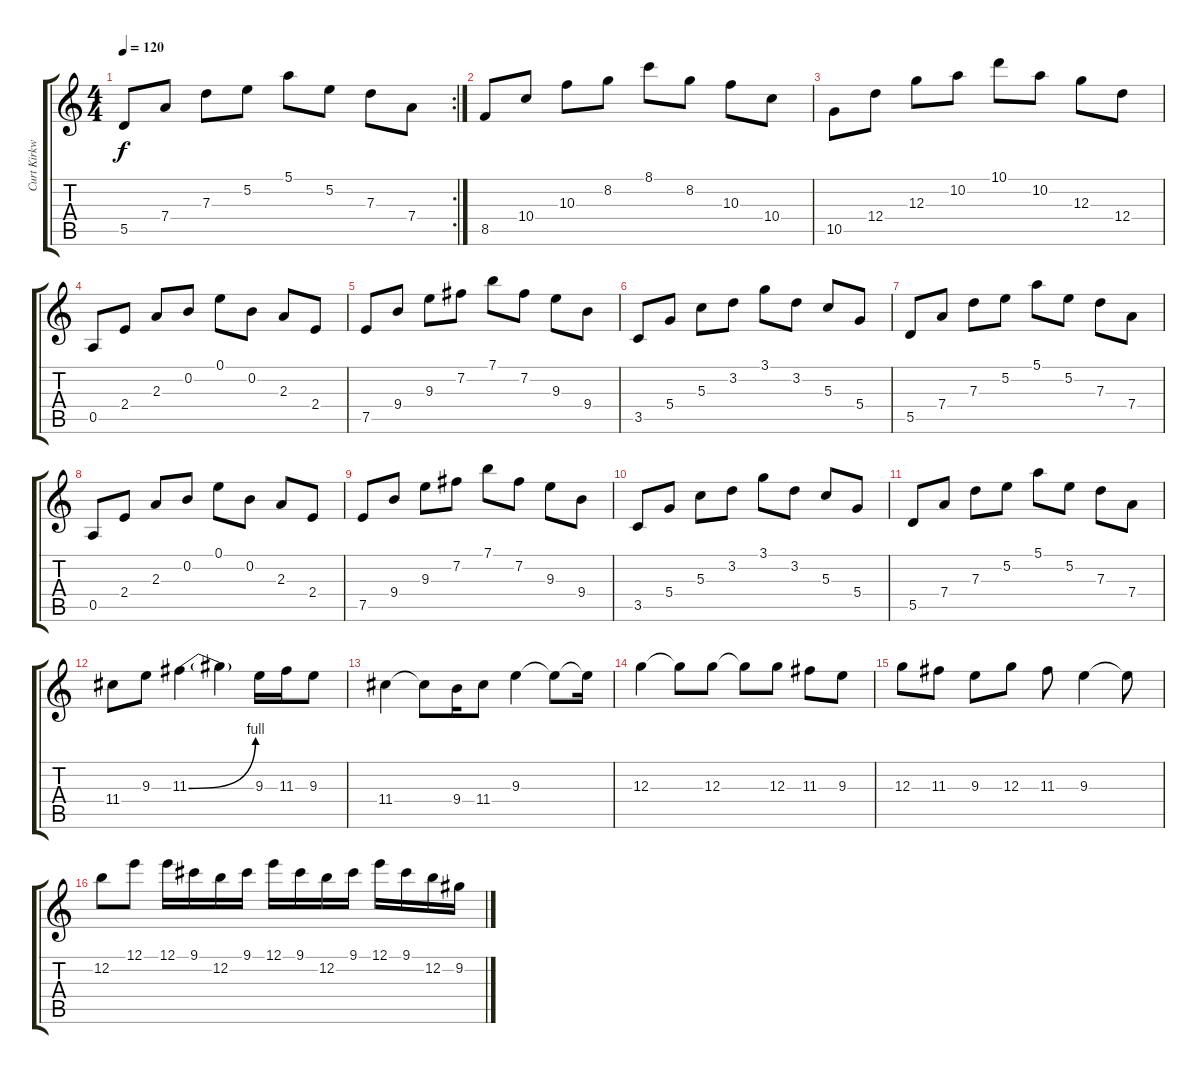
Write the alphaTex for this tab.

\track ("Curt Kirkwood" "Curt Kirkw") {instrument distortionguitar}
\staff {score tabs}
\tuning (E4 B3 G3 D3 A2 E2) {hide}
\rc 2
\ts (4 4)
\tempo 120
\clef g2
\ks c
5.5.8{dy f} 7.4.8 7.3.8 5.2.8 5.1.8 5.2.8 7.3.8 7.4.8 |
8.5.8 10.4.8 10.3.8 8.2.8 8.1.8 8.2.8 10.3.8 10.4.8 |
10.5.8 12.4.8 12.3.8 10.2.8 10.1.8 10.2.8 12.3.8 12.4.8 |
0.5.8 2.4.8 2.3.8 0.2.8 0.1.8 0.2.8 2.3.8 2.4.8 |
7.5.8 9.4.8 9.3.8 7.2.8 7.1.8 7.2.8 9.3.8 9.4.8 |
3.5.8 5.4.8 5.3.8 3.2.8 3.1.8 3.2.8 5.3.8 5.4.8 |
5.5.8 7.4.8 7.3.8 5.2.8 5.1.8 5.2.8 7.3.8 7.4.8 |
0.5.8 2.4.8 2.3.8 0.2.8 0.1.8 0.2.8 2.3.8 2.4.8 |
7.5.8 9.4.8 9.3.8 7.2.8 7.1.8 7.2.8 9.3.8 9.4.8 |
3.5.8 5.4.8 5.3.8 3.2.8 3.1.8 3.2.8 5.3.8 5.4.8 |
5.5.8 7.4.8 7.3.8 5.2.8 5.1.8 5.2.8 7.3.8 7.4.8 |
11.4.8 9.3.8 11.3{be (bend 0 0 60 4)}.4 11.3{t}.4 9.3.16 11.3.16 9.3.8 |
11.4.4 11.4{t}.8 9.4.16 11.4.8 9.3.4 9.3{t}.8 9.3{t}.16 |
12.3.4 12.3{t}.8 12.3.8 12.3{t}.8 12.3.8 11.3.8 9.3.8 |
12.3.8 11.3.8 9.3.8 12.3.8 11.3.8 9.3.4 9.3{t}.8 |
12.2.8 12.1.8 12.1.16 9.1.16 12.2.16 9.1.16 12.1.16 9.1.16 12.2.16 9.1.16 12.1.16 9.1.16 12.2.16 9.2.16
